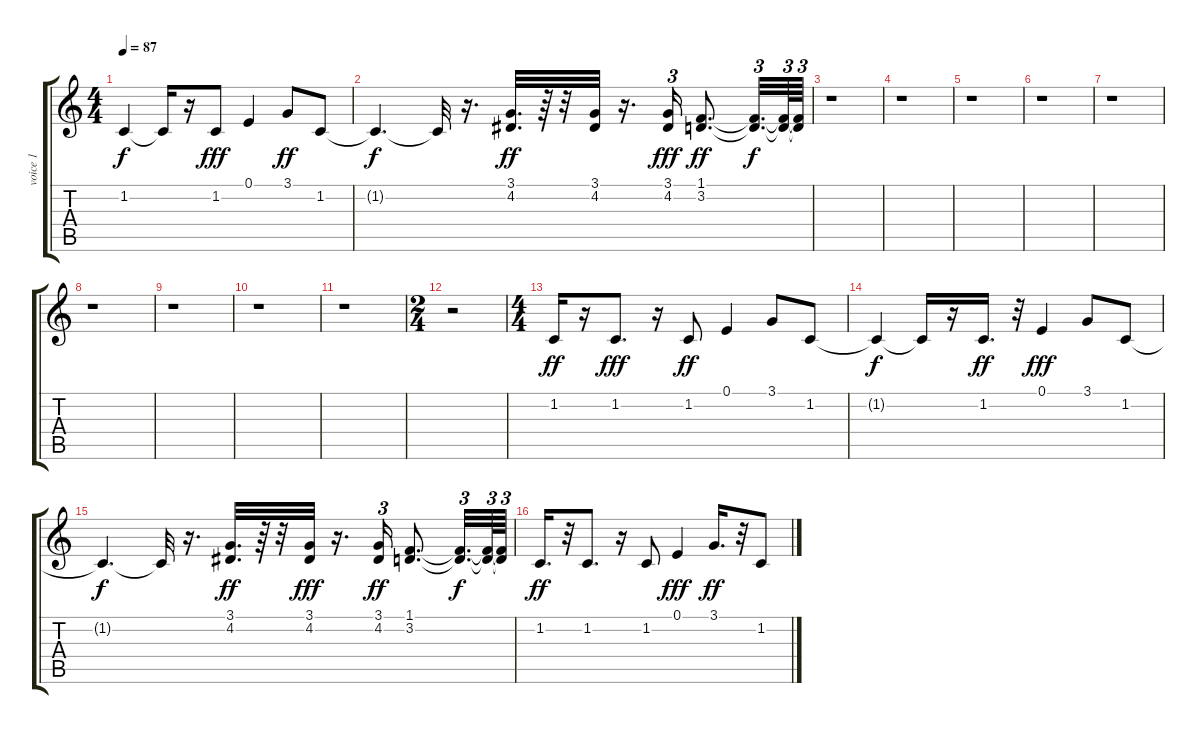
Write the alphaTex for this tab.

\track ("voice 1" "voice 1") {instrument voiceoohs}
\staff {score tabs}
\tuning (E4 B3 G3 D3 A2 E2) {hide}
\ts (4 4)
\tempo 87
\clef g2
\ks c
1.2{t}.4{dy f} 1.2{t}.16 r.16 1.2.8{dy fff} 0.1.4 3.1.8{dy ff} 1.2.8 |
1.2{t}.4{d dy f} 1.2{t}.32 r.16{d} (3.1 4.2).32{d dy ff} r.64 r.32 (3.1 4.2).32 r.16{d} (3.1 4.2).16{tu (3 2) dy fff} (1.1 3.2).8{d dy ff} (1.1{t} 3.2{t}).32{d tu (3 2) dy f} (1.1{t} 3.2{t}).64{tu (3 2)} (1.1{t} 3.2{t}).64{tu (3 2)} |
r.1 |
r.1 |
r.1 |
r.1 |
r.1 |
r.1 |
r.1 |
r.1 |
r.1 |
\ts (2 4)
r.2 |
\ts (4 4)
1.2.16{dy ff} r.16 1.2.8{d dy fff} r.16 1.2.8{dy ff} 0.1.4 3.1.8 1.2.8 |
1.2{t}.4{dy f} 1.2{t}.16 r.16 1.2.16{d dy ff} r.32 0.1.4{dy fff} 3.1.8 1.2.8 |
1.2{t}.4{d dy f} 1.2{t}.32 r.16{d} (3.1 4.2).32{d dy ff} r.64 r.32 (3.1 4.2).32{dy fff} r.16{d} (3.1 4.2).16{tu (3 2) dy ff} (1.1 3.2).8{d} (1.1{t} 3.2{t}).32{d tu (3 2) dy f} (1.1{t} 3.2{t}).64{tu (3 2)} (1.1{t} 3.2{t}).64{tu (3 2)} |
1.2.16{d dy ff} r.32 1.2.8{d} r.16 1.2.8 0.1.4{dy fff} 3.1.16{d dy ff} r.32 1.2.8
